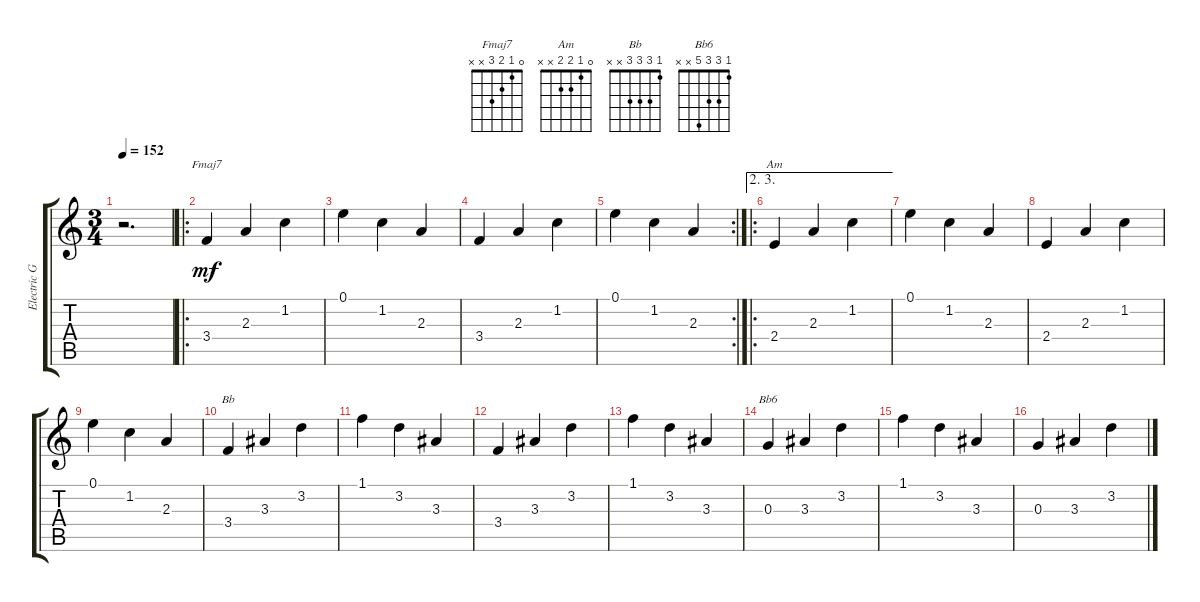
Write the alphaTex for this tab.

\track ("Electric Guitar" "Electric G") {instrument electricguitarclean}
\staff {score tabs}
\tuning (E4 B3 G3 D3 A2 E2) {hide}
\chord ("Fmaj7" 0 1 2 3 x x)
\chord ("Am" 0 1 2 2 x x)
\chord ("Bb" 1 3 3 3 x x)
\chord ("Bb6" 1 3 3 5 x x)
\ts (3 4)
\tempo 152
\tempo 76
\tempo 152
\clef g2
\ks c
r.2{d dy mf instrument electricguitarclean} |
\ro
3.4.4{ch "Fmaj7"} 2.3.4 1.2.4 |
0.1.4 1.2.4 2.3.4 |
3.4.4 2.3.4 1.2.4 |
\rc 2
0.1.4 1.2.4 2.3.4 |
\ae (2 3)
\ro
2.4.4{ch "Am"} 2.3.4 1.2.4 |
0.1.4 1.2.4 2.3.4 |
2.4.4 2.3.4 1.2.4 |
0.1.4 1.2.4 2.3.4 |
3.4.4{ch "Bb"} 3.3.4 3.2.4 |
1.1.4 3.2.4 3.3.4 |
3.4.4 3.3.4 3.2.4 |
1.1.4 3.2.4 3.3.4 |
0.3.4{ch "Bb6"} 3.3.4 3.2.4 |
1.1.4 3.2.4 3.3.4 |
0.3.4 3.3.4 3.2.4
